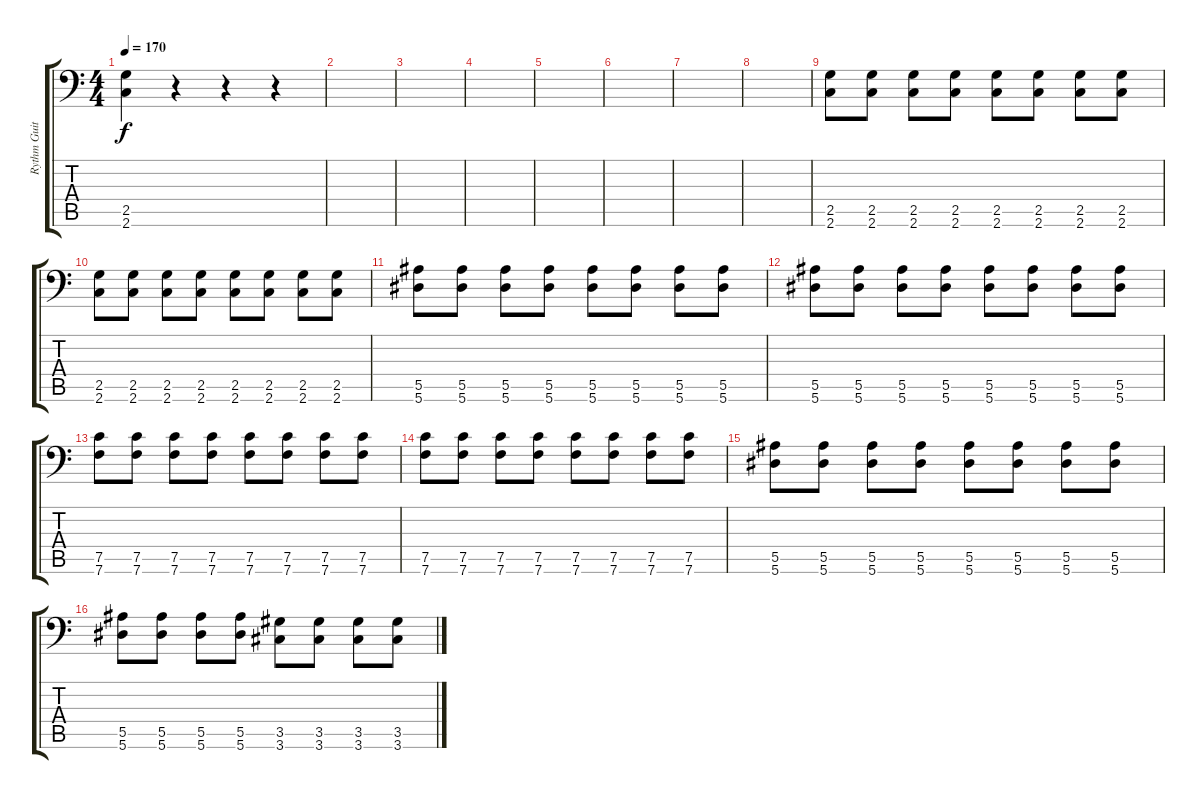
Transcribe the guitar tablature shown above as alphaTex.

\track ("Rythm Guitar" "Rythm Guit") {instrument distortionguitar}
\staff {score tabs}
\tuning (C4 G3 Eb3 Bb2 F2 Bb1) {hide}
\ts (4 4)
\tempo 170
\clef f4
\ks c
(2.5 2.6).4{dy f} r.4 r.4 r.4 |
|
|
|
|
|
|
|
(2.5 2.6).8 (2.5 2.6).8 (2.5 2.6).8 (2.5 2.6).8 (2.5 2.6).8 (2.5 2.6).8 (2.5 2.6).8 (2.5 2.6).8 |
(2.5 2.6).8 (2.5 2.6).8 (2.5 2.6).8 (2.5 2.6).8 (2.5 2.6).8 (2.5 2.6).8 (2.5 2.6).8 (2.5 2.6).8 |
(5.5 5.6).8 (5.5 5.6).8 (5.5 5.6).8 (5.5 5.6).8 (5.5 5.6).8 (5.5 5.6).8 (5.5 5.6).8 (5.5 5.6).8 |
(5.5 5.6).8 (5.5 5.6).8 (5.5 5.6).8 (5.5 5.6).8 (5.5 5.6).8 (5.5 5.6).8 (5.5 5.6).8 (5.5 5.6).8 |
(7.5 7.6).8 (7.5 7.6).8 (7.5 7.6).8 (7.5 7.6).8 (7.5 7.6).8 (7.5 7.6).8 (7.5 7.6).8 (7.5 7.6).8 |
(7.5 7.6).8 (7.5 7.6).8 (7.5 7.6).8 (7.5 7.6).8 (7.5 7.6).8 (7.5 7.6).8 (7.5 7.6).8 (7.5 7.6).8 |
(5.5 5.6).8 (5.5 5.6).8 (5.5 5.6).8 (5.5 5.6).8 (5.5 5.6).8 (5.5 5.6).8 (5.5 5.6).8 (5.5 5.6).8 |
(5.5 5.6).8 (5.5 5.6).8 (5.5 5.6).8 (5.5 5.6).8 (3.5 3.6).8 (3.5 3.6).8 (3.5 3.6).8 (3.5 3.6).8
